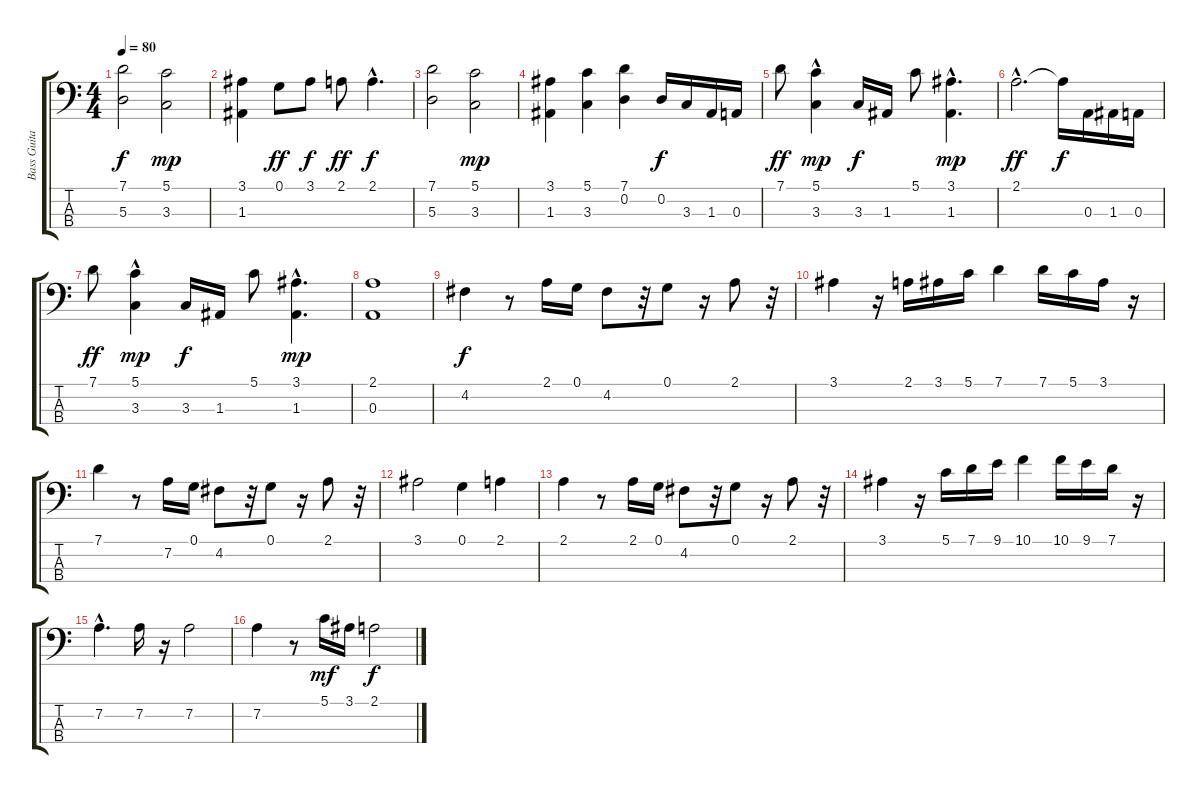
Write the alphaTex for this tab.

\track ("Bass Guitar" "Bass Guita") {instrument electricbassfinger}
\staff {score tabs}
\tuning (G2 D2 A1 E1) {hide}
\ts (4 4)
\tempo 80
\clef f4
\ks c
(7.1 5.3).2{dy f volume 11} (5.1 3.3).2{dy mp} |
(3.1 1.3).4 0.1.8{dy ff} 3.1.8{dy f} 2.1.8{dy ff} 2.1{hac}.4{d dy f} |
(7.1 5.3).2 (5.1 3.3).2{dy mp} |
(3.1 1.3).4 (5.1 3.3).4 (7.1 0.2).4 0.2.16{dy f} 3.3.16 1.3.16 0.3.16 |
7.1.8{dy ff} (5.1{hac} 3.3).4{dy mp} 3.3.16{dy f} 1.3.16 5.1.8 (3.1{hac} 1.3{hac}).4{d dy mp} |
2.1{hac}.2{d dy ff} 2.1{t}.16{dy f} 0.3.16 1.3.16 0.3.16 |
7.1.8{dy ff} (5.1{hac} 3.3).4{dy mp} 3.3.16{dy f} 1.3.16 5.1.8 (3.1{hac} 1.3).4{d dy mp} |
(2.1 0.3).1 |
4.2.4{dy f volume 12} r.8 2.1.16 0.1.16 4.2.8 r.32 0.1.8 r.16 2.1.8 r.32 |
3.1.4 r.16 2.1.16 3.1.16 5.1.16 7.1.4 7.1.16 5.1.16 3.1.16 r.16 |
7.1.4 r.8 7.2.16 0.1.16 4.2.8 r.32 0.1.8 r.16 2.1.8 r.32 |
3.1.2 0.1.4 2.1.4 |
2.1.4 r.8 2.1.16 0.1.16 4.2.8 r.32 0.1.8 r.16 2.1.8 r.32 |
3.1.4 r.16 5.1.16 7.1.16 9.1.16 10.1.4 10.1.16 9.1.16 7.1.16 r.16 |
7.2{hac}.4{d} 7.2.16 r.16 7.2.2 |
7.2.4 r.8 5.1.16{dy mf} 3.1.16 2.1.2{dy f}
